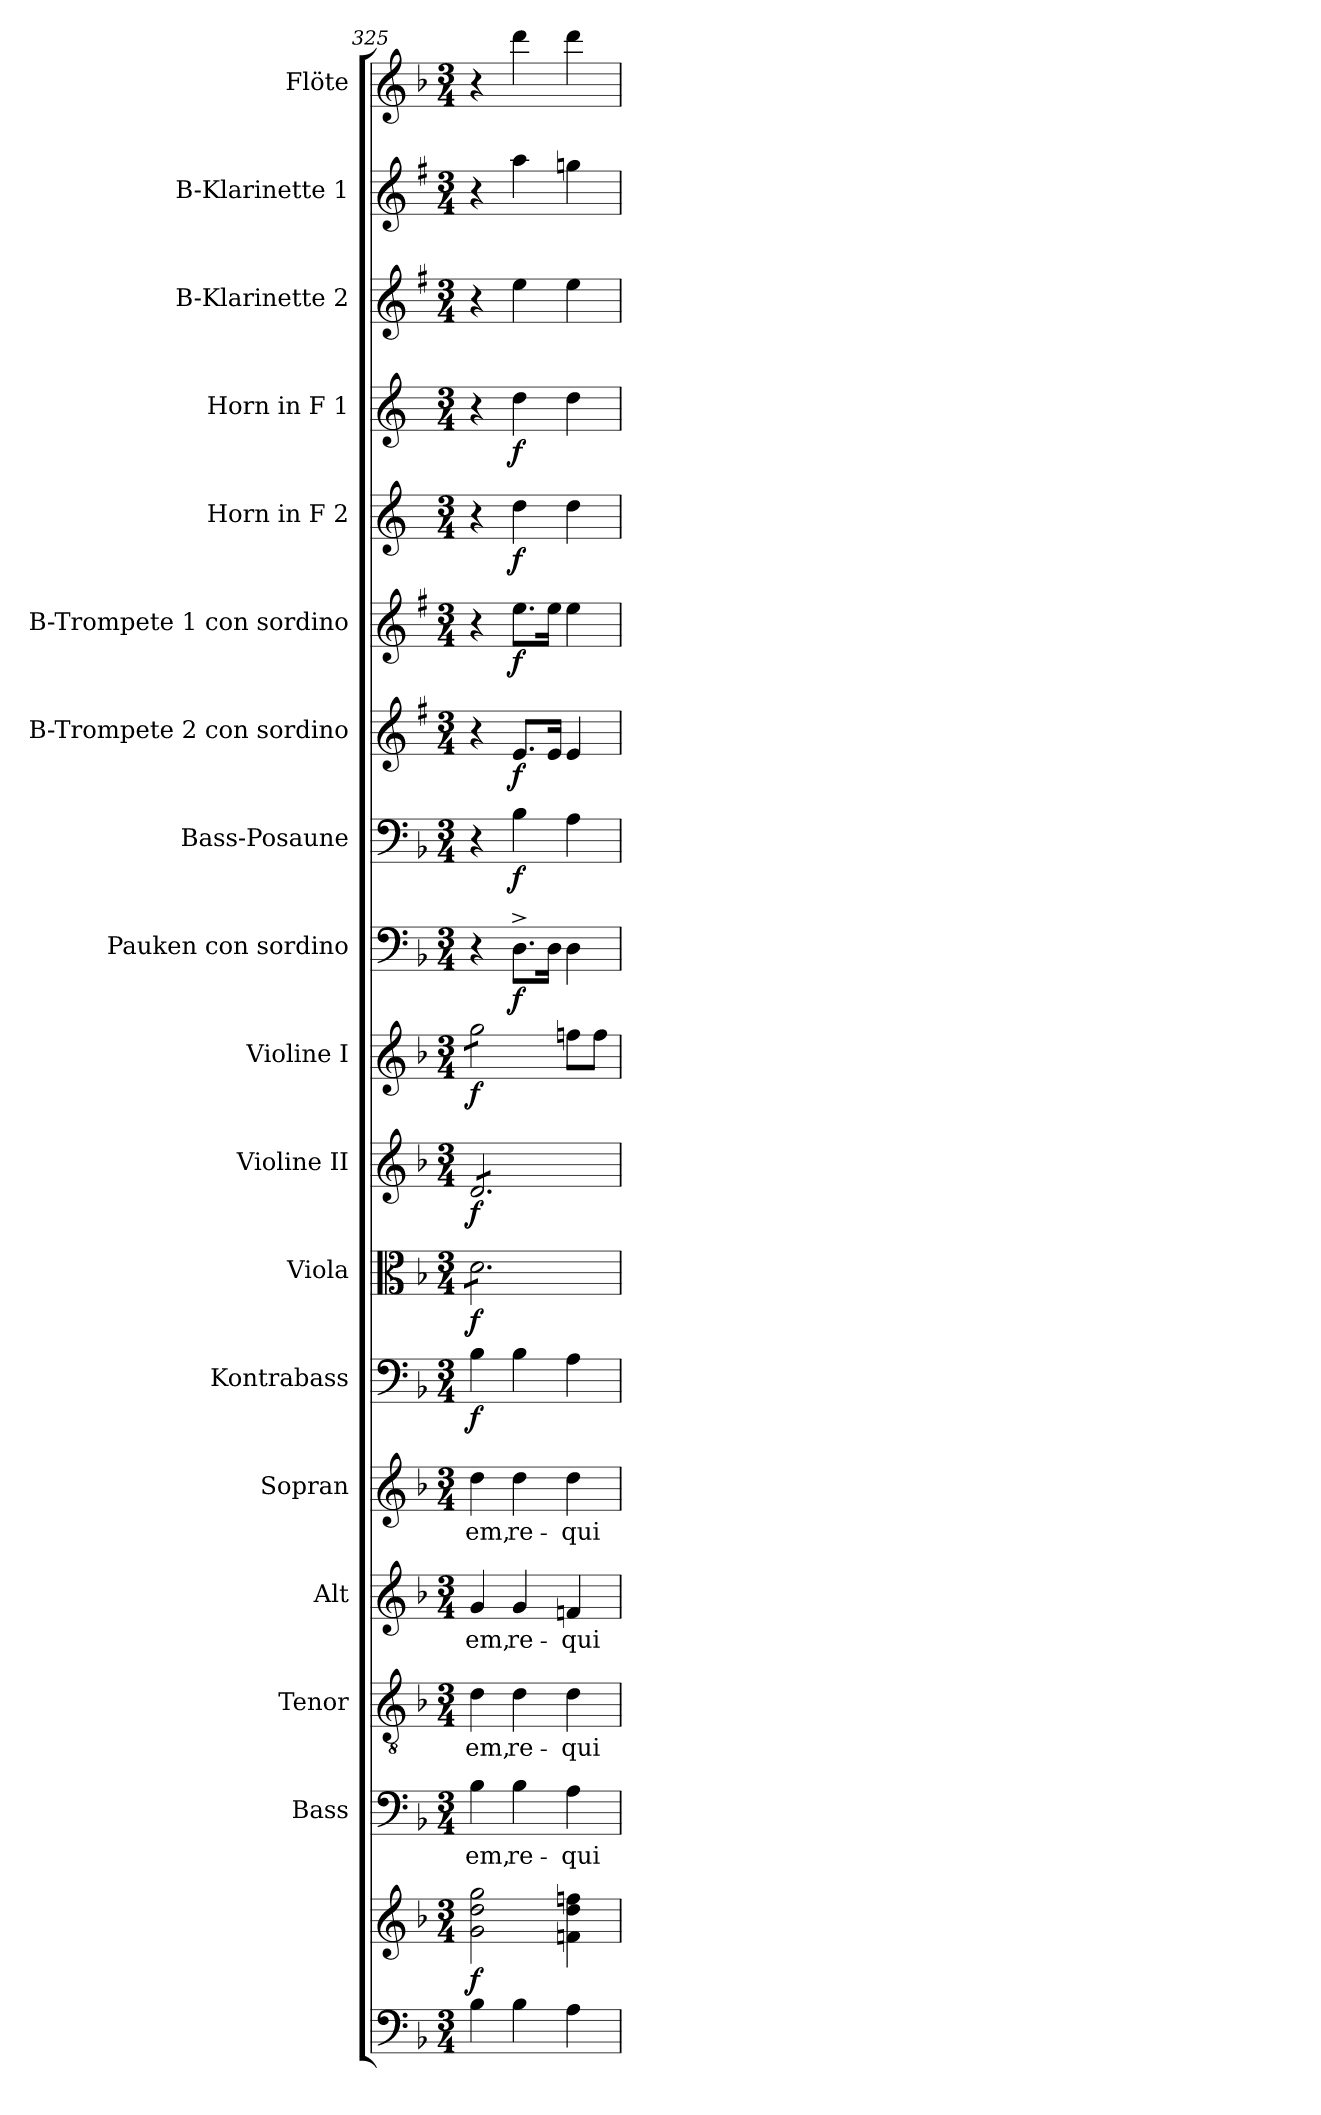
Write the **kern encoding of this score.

**kern	**kern	**dynam	**kern	**text	**kern	**text	**kern	**text	**kern	**text	**kern	**dynam	**kern	**dynam	**kern	**dynam	**kern	**dynam	**kern	**dynam	**kern	**dynam	**kern	**dynam	**kern	**dynam	**kern	**dynam	**kern	**dynam	**kern	**kern	**kern
*part18	*part18	*part18	*part17	*part17	*part16	*part16	*part15	*part15	*part14	*part14	*part13	*part13	*part12	*part12	*part11	*part11	*part10	*part10	*part9	*part9	*part8	*part8	*part7	*part7	*part6	*part6	*part5	*part5	*part4	*part4	*part3	*part2	*part1
*staff19	*staff18	*staff18/19	*staff17	*staff17	*staff16	*staff16	*staff15	*staff15	*staff14	*staff14	*staff13	*staff13	*staff12	*staff12	*staff11	*staff11	*staff10	*staff10	*staff9	*staff9	*staff8	*staff8	*staff7	*staff7	*staff6	*staff6	*staff5	*staff5	*staff4	*staff4	*staff3	*staff2	*staff1
*	*	*	*I"Bass	*	*I"Tenor	*	*I"Alt	*	*I"Sopran	*	*I"Kontrabass	*	*I"Viola	*	*I"Violine II	*	*I"Violine I	*	*I"Pauken con sordino	*	*I"Bass-Posaune	*	*I"B-Trompete 2 con sordino	*	*I"B-Trompete 1 con sordino	*	*I"Horn in F 2	*	*I"Horn in F 1	*	*I"B-Klarinette 2	*I"B-Klarinette 1	*I"Flöte
*	*	*	*I'B.	*	*I'T.	*	*I'A.	*	*I'S.	*	*I'Kb.	*	*I'Vla.	*	*I'Vl. II	*	*I'Vl. I	*	*I'Pk.	*	*I'B. Pos.	*	*I'B Trp. 2	*	*I'B Trp. 1	*	*	*	*	*	*I'B Kl. 2	*I'B Kl. 1	*I'Fl.
*clefF4	*clefG2	*	*clefF4	*	*clefGv2	*	*clefG2	*	*clefG2	*	*clefF4	*	*clefC3	*	*clefG2	*	*clefG2	*	*clefF4	*	*clefF4	*	*clefG2	*	*clefG2	*	*clefG2	*	*clefG2	*	*clefG2	*clefG2	*clefG2
*	*	*	*	*	*	*	*	*	*	*	*ITrd7c12	*	*	*	*	*	*	*	*	*	*	*	*ITrd1c2	*	*ITrd1c2	*	*ITrd4c7	*	*ITrd4c7	*	*ITrd1c2	*ITrd1c2	*
*k[b-]	*k[b-]	*	*k[b-]	*	*k[b-]	*	*k[b-]	*	*k[b-]	*	*k[b-]	*	*k[b-]	*	*k[b-]	*	*k[b-]	*	*k[b-]	*	*k[b-]	*	*k[b-]	*	*k[b-]	*	*k[b-]	*	*k[b-]	*	*k[b-]	*k[b-]	*k[b-]
*F:	*F:	*	*F:	*	*F:	*	*F:	*	*F:	*	*F:	*	*F:	*	*F:	*	*F:	*	*F:	*	*F:	*	*F:	*	*F:	*	*F:	*	*F:	*	*F:	*F:	*F:
*M3/4	*M3/4	*	*M3/4	*	*M3/4	*	*M3/4	*	*M3/4	*	*M3/4	*	*M3/4	*	*M3/4	*	*M3/4	*	*M3/4	*	*M3/4	*	*M3/4	*	*M3/4	*	*M3/4	*	*M3/4	*	*M3/4	*M3/4	*M3/4
=325	=325	=325	=325	=325	=325	=325	=325	=325	=325	=325	=325	=325	=325	=325	=325	=325	=325	=325	=325	=325	=325	=325	=325	=325	=325	=325	=325	=325	=325	=325	=325	=325	=325
!	!	!LO:DY:b	!	!LO:LY:b	!	!LO:LY:b	!	!LO:LY:b	!	!LO:LY:b	!	!LO:DY:b	!	!LO:DY:b	!	!LO:DY:b	!	!LO:DY:b	!	!	!	!	!	!	!	!	!	!	!	!	!	!	!
*	*	*	*	*	*	*	*	*	*	*	*	*	*tremolo	*	*	*	*	*	*	*	*	*	*	*	*	*	*	*	*	*	*	*	*
*	*	*	*	*	*	*	*	*	*	*	*	*	*	*	*tremolo	*	*	*	*	*	*	*	*	*	*	*	*	*	*	*	*	*	*
*	*	*	*	*	*	*	*	*	*	*	*	*	*	*	*	*	*tremolo	*	*	*	*	*	*	*	*	*	*	*	*	*	*	*	*
4B-\	2g\ 2dd\ 2gg\	f	4B-\	-em,	4d\	-em,	4g/	-em,	4dd\	-em,	4BB-\	f	8d\L	f	8d/L	f	8gg\L	f	4r	.	4r	.	4r	.	4r	.	4r	.	4r	.	4r	4r	4r
.	.	.	.	.	.	.	.	.	.	.	.	.	8d\	.	8d/	.	8gg\	.	.	.	.	.	.	.	.	.	.	.	.	.	.	.	.
!	!	!	!	!LO:LY:b	!	!LO:LY:b	!	!LO:LY:b	!	!LO:LY:b	!	!	!	!	!	!	!	!	!	!LO:DY:b	!	!LO:DY:b	!	!LO:DY:b	!	!LO:DY:b	!	!LO:DY:b	!	!LO:DY:b	!	!	!
4B-\	.	.	4B-\	re-	4d\	re-	4g/	re-	4dd\	re-	4BB-\	.	8d\	.	8d/	.	8gg\	.	8.D^>\L	f	4B-\	f	8.d/L	f	8.dd\L	f	4g\	f	4g\	f	4dd\	4gg\	4ddd\
.	.	.	.	.	.	.	.	.	.	.	.	.	8d\	.	8d/	.	8gg\J	.	.	.	.	.	.	.	.	.	.	.	.	.	.	.	.
*	*	*	*	*	*	*	*	*	*	*	*	*	*	*	*	*	*Xtremolo	*	*	*	*	*	*	*	*	*	*	*	*	*	*	*	*
.	.	.	.	.	.	.	.	.	.	.	.	.	.	.	.	.	.	.	16D\Jk	.	.	.	16d/Jk	.	16dd\Jk	.	.	.	.	.	.	.	.
!	!	!	!	!LO:LY:b	!	!LO:LY:b	!	!LO:LY:b	!	!LO:LY:b	!	!	!	!	!	!	!	!	!	!	!	!	!	!	!	!	!	!	!	!	!	!	!
4A\	4fn\ 4dd\ 4ffn\	.	4A\	-qui-	4d\	-qui-	4fn/	-qui-	4dd\	-qui-	4AA\	.	8d\	.	8d/	.	8ffn\L	.	4D\	.	4A\	.	4d/	.	4dd\	.	4g\	.	4g\	.	4dd\	4ffn\	4ddd\
.	.	.	.	.	.	.	.	.	.	.	.	.	8d\J	.	8d/J	.	8ff\J	.	.	.	.	.	.	.	.	.	.	.	.	.	.	.	.
*	*	*	*	*	*	*	*	*	*	*	*	*	*	*	*Xtremolo	*	*	*	*	*	*	*	*	*	*	*	*	*	*	*	*	*	*
*	*	*	*	*	*	*	*	*	*	*	*	*	*Xtremolo	*	*	*	*	*	*	*	*	*	*	*	*	*	*	*	*	*	*	*	*
=	=	=	=	=	=	=	=	=	=	=	=	=	=	=	=	=	=	=	=	=	=	=	=	=	=	=	=	=	=	=	=	=	=
*-	*-	*-	*-	*-	*-	*-	*-	*-	*-	*-	*-	*-	*-	*-	*-	*-	*-	*-	*-	*-	*-	*-	*-	*-	*-	*-	*-	*-	*-	*-	*-	*-	*-
